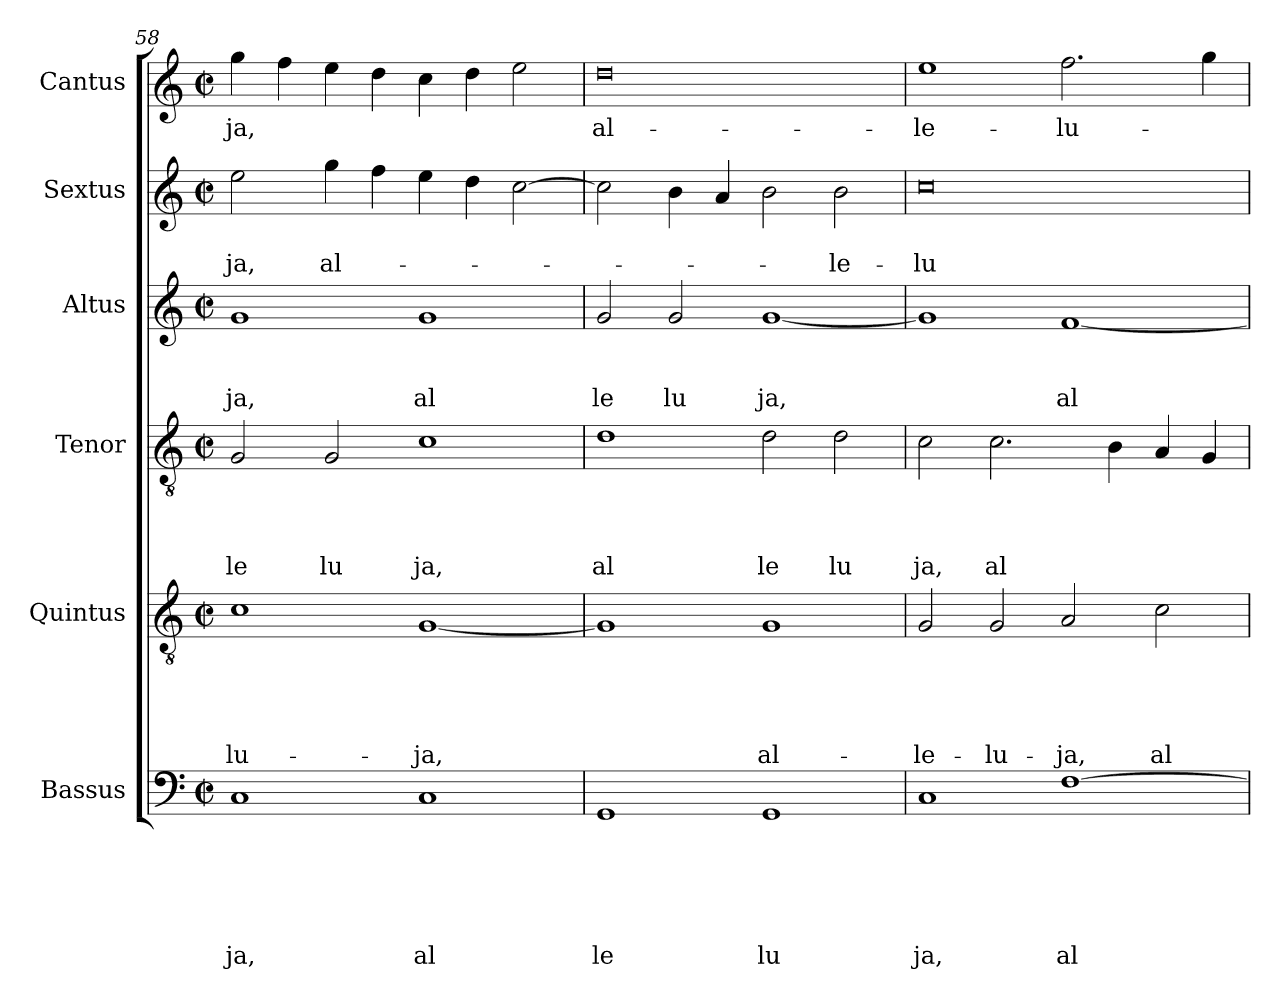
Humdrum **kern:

**kern	**text	**text	**text	**text	**text	**text	**kern	**text	**text	**text	**text	**text	**kern	**text	**text	**text	**text	**kern	**text	**text	**text	**kern	**text	**text	**kern	**text
*part6	*part6	*part6	*part6	*part6	*part6	*part6	*part5	*part5	*part5	*part5	*part5	*part5	*part4	*part4	*part4	*part4	*part4	*part3	*part3	*part3	*part3	*part2	*part2	*part2	*part1	*part1
*staff6	*staff6	*staff6	*staff6	*staff6	*staff6	*staff6	*staff5	*staff5	*staff5	*staff5	*staff5	*staff5	*staff4	*staff4	*staff4	*staff4	*staff4	*staff3	*staff3	*staff3	*staff3	*staff2	*staff2	*staff2	*staff1	*staff1
*I"Bassus	*	*	*	*	*	*	*I"Quintus	*	*	*	*	*	*I"Tenor	*	*	*	*	*I"Altus	*	*	*	*I"Sextus	*	*	*I"Cantus	*
!!LO:PB:g=z
*clefF4	*	*	*	*	*	*	*clefGv2	*	*	*	*	*	*clefGv2	*	*	*	*	*clefG2	*	*	*	*clefG2	*	*	*clefG2	*
*k[]	*	*	*	*	*	*	*k[]	*	*	*	*	*	*k[]	*	*	*	*	*k[]	*	*	*	*k[]	*	*	*k[]	*
*C:	*	*	*	*	*	*	*C:	*	*	*	*	*	*C:	*	*	*	*	*C:	*	*	*	*C:	*	*	*C:	*
*M2/2	*	*	*	*	*	*	*M2/2	*	*	*	*	*	*M2/2	*	*	*	*	*M2/2	*	*	*	*M2/2	*	*	*M2/2	*
*met(c|)	*	*	*	*	*	*	*met(c|)	*	*	*	*	*	*met(c|)	*	*	*	*	*met(c|)	*	*	*	*met(c|)	*	*	*met(c|)	*
=58	=58	=58	=58	=58	=58	=58	=58	=58	=58	=58	=58	=58	=58	=58	=58	=58	=58	=58	=58	=58	=58	=58	=58	=58	=58	=58
!	!	!	!	!	!	!LO:LY:b	!	!	!	!	!	!LO:LY:b	!	!	!	!	!LO:LY:b	!	!	!	!LO:LY:b	!	!	!LO:LY:b	!	!LO:LY:b
1C	.	.	.	.	.	-ja,	1c	.	.	.	.	lu-	2G/	.	.	.	-le	1g	.	.	ja,	2ee\	.	ja,	4gg\	ja,
.	.	.	.	.	.	.	.	.	.	.	.	.	.	.	.	.	.	.	.	.	.	.	.	.	4ff\	.
!	!	!	!	!	!	!	!	!	!	!	!	!	!	!	!	!	!LO:LY:b	!	!	!	!	!	!	!LO:LY:b	!	!
.	.	.	.	.	.	.	.	.	.	.	.	.	2G/	.	.	.	lu	.	.	.	.	4gg\	.	al-	4ee\	.
.	.	.	.	.	.	.	.	.	.	.	.	.	.	.	.	.	.	.	.	.	.	4ff\	.	.	4dd\	.
!	!	!	!	!	!	!LO:LY:b	!	!	!	!	!	!LO:LY:b	!	!	!	!	!LO:LY:b	!	!	!	!LO:LY:b	!	!	!	!	!
1C	.	.	.	.	.	al	[<1G	.	.	.	.	-ja,	1c	.	.	.	ja,	1g	.	.	al	4ee\	.	.	4cc\	.
.	.	.	.	.	.	.	.	.	.	.	.	.	.	.	.	.	.	.	.	.	.	4dd\	.	.	4dd\	.
.	.	.	.	.	.	.	.	.	.	.	.	.	.	.	.	.	.	.	.	.	.	[>2cc\	.	.	2ee\	.
=59	=59	=59	=59	=59	=59	=59	=59	=59	=59	=59	=59	=59	=59	=59	=59	=59	=59	=59	=59	=59	=59	=59	=59	=59	=59	=59
!	!	!	!	!	!	!LO:LY:b	!	!	!	!	!	!	!	!	!	!	!LO:LY:b	!	!	!	!LO:LY:b	!	!	!	!	!LO:LY:b
1GG	.	.	.	.	.	le	1G]	.	.	.	.	.	1d	.	.	.	al	2g/	.	.	le	2cc\]	.	.	0dd	al-
!	!	!	!	!	!	!	!	!	!	!	!	!	!	!	!	!	!	!	!	!	!LO:LY:b	!	!	!	!	!
.	.	.	.	.	.	.	.	.	.	.	.	.	.	.	.	.	.	2g/	.	.	lu	4b\	.	.	.	.
.	.	.	.	.	.	.	.	.	.	.	.	.	.	.	.	.	.	.	.	.	.	4a/	.	.	.	.
!	!	!	!	!	!	!LO:LY:b	!	!	!	!	!	!LO:LY:b	!	!	!	!	!LO:LY:b	!	!	!	!LO:LY:b	!	!	!	!	!
1GG	.	.	.	.	.	lu	1G	.	.	.	.	al-	2d\	.	.	.	le	[<1g	.	.	ja,	2b\	.	.	.	.
!	!	!	!	!	!	!	!	!	!	!	!	!	!	!	!	!	!LO:LY:b	!	!	!	!	!	!	!LO:LY:b	!	!
.	.	.	.	.	.	.	.	.	.	.	.	.	2d\	.	.	.	lu	.	.	.	.	2b\	.	-le-	.	.
=60	=60	=60	=60	=60	=60	=60	=60	=60	=60	=60	=60	=60	=60	=60	=60	=60	=60	=60	=60	=60	=60	=60	=60	=60	=60	=60
!	!	!	!	!	!	!LO:LY:b	!	!	!	!	!	!LO:LY:b	!	!	!	!	!LO:LY:b	!	!	!	!	!	!	!LO:LY:b	!	!LO:LY:b
1C	.	.	.	.	.	ja,	2G/	.	.	.	.	-le-	2c\	.	.	.	ja,	1g]	.	.	.	0cc	.	-lu-	1ee	-le-
!	!	!	!	!	!	!	!	!	!	!	!	!LO:LY:b	!	!	!	!	!LO:LY:b	!	!	!	!	!	!	!	!	!
.	.	.	.	.	.	.	2G/	.	.	.	.	-lu-	2.c\	.	.	.	al	.	.	.	.	.	.	.	.	.
!	!	!	!	!	!	!LO:LY:b	!	!	!	!	!	!LO:LY:b	!	!	!	!	!	!	!	!	!LO:LY:b	!	!	!	!	!LO:LY:b
[>1F	.	.	.	.	.	al	2A/	.	.	.	.	-ja,	.	.	.	.	.	[<1f	.	.	al	.	.	.	2.ff\	-lu-
.	.	.	.	.	.	.	.	.	.	.	.	.	4B\	.	.	.	.	.	.	.	.	.	.	.	.	.
!	!	!	!	!	!	!	!	!	!	!	!	!LO:LY:b	!	!	!	!	!	!	!	!	!	!	!	!	!	!
.	.	.	.	.	.	.	2c\	.	.	.	.	al-	4A/	.	.	.	.	.	.	.	.	.	.	.	.	.
.	.	.	.	.	.	.	.	.	.	.	.	.	4G/	.	.	.	.	.	.	.	.	.	.	.	4gg\	.
=	=	=	=	=	=	=	=	=	=	=	=	=	=	=	=	=	=	=	=	=	=	=	=	=	=	=
*-	*-	*-	*-	*-	*-	*-	*-	*-	*-	*-	*-	*-	*-	*-	*-	*-	*-	*-	*-	*-	*-	*-	*-	*-	*-	*-
